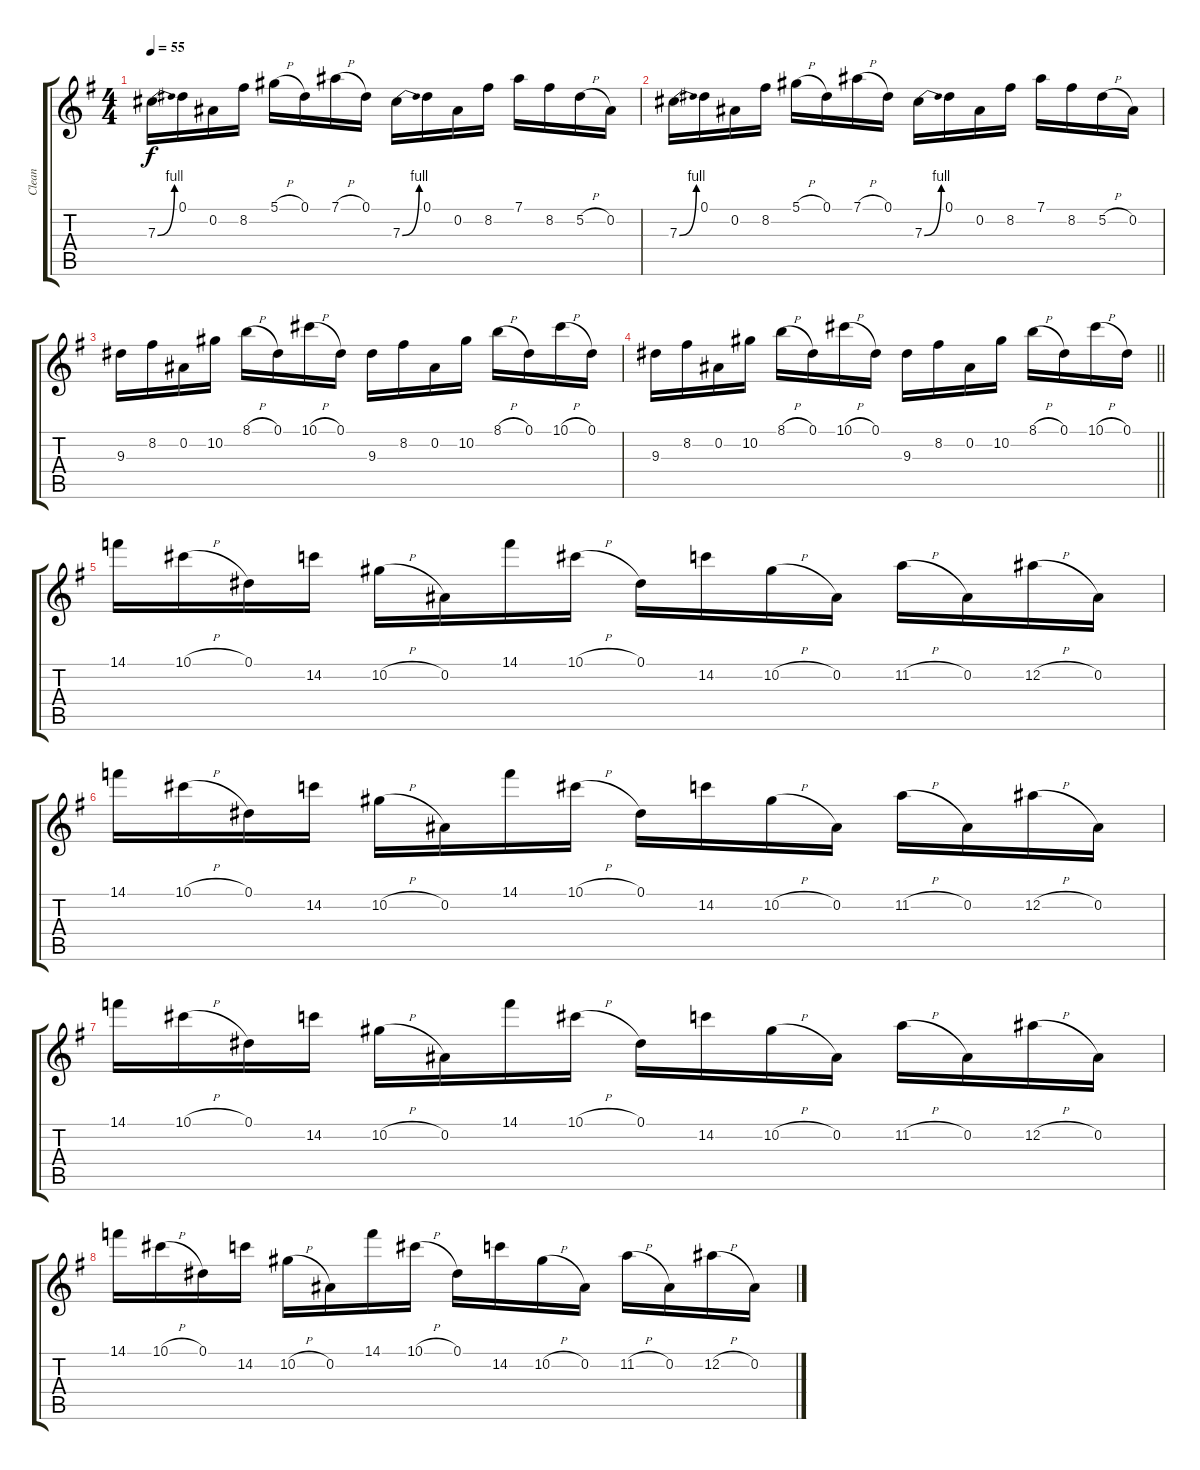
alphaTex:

\track ("Clean" "Clean") {instrument electricguitarclean}
\staff {score tabs}
\tuning (Eb4 Bb3 Gb3 Db3 Ab2 Eb2) {hide}
\ts (4 4)
\tempo 55
\clef g2
\ks g
7.3{be (bend 0 0 60 4)}.16{dy f} 0.1.16 0.2.16 8.2.16 5.1{h}.16 0.1.16 7.1{h}.16 0.1.16 7.3{be (bend 0 0 60 4)}.16 0.1.16 0.2.16 8.2.16 7.1.16 8.2.16 5.2{h}.16 0.2.16 |
7.3{be (bend 0 0 60 4)}.16 0.1.16 0.2.16 8.2.16 5.1{h}.16 0.1.16 7.1{h}.16 0.1.16 7.3{be (bend 0 0 60 4)}.16 0.1.16 0.2.16 8.2.16 7.1.16 8.2.16 5.2{h}.16 0.2.16 |
9.3.16 8.2.16 0.2.16 10.2.16 8.1{h}.16 0.1.16 10.1{h}.16 0.1.16 9.3.16 8.2.16 0.2.16 10.2.16 8.1{h}.16 0.1.16 10.1{h}.16 0.1.16 |
\barLineRight lightlight
9.3.16 8.2.16 0.2.16 10.2.16 8.1{h}.16 0.1.16 10.1{h}.16 0.1.16 9.3.16 8.2.16 0.2.16 10.2.16 8.1{h}.16 0.1.16 10.1{h}.16 0.1.16 |
\section ("" " ")
14.1.16 10.1{h}.16 0.1.16 14.2.16 10.2{h}.16 0.2.16 14.1.16 10.1{h}.16 0.1.16 14.2.16 10.2{h}.16 0.2.16 11.2{h}.16 0.2.16 12.2{h}.16 0.2.16 |
14.1.16 10.1{h}.16 0.1.16 14.2.16 10.2{h}.16 0.2.16 14.1.16 10.1{h}.16 0.1.16 14.2.16 10.2{h}.16 0.2.16 11.2{h}.16 0.2.16 12.2{h}.16 0.2.16 |
14.1.16 10.1{h}.16 0.1.16 14.2.16 10.2{h}.16 0.2.16 14.1.16 10.1{h}.16 0.1.16 14.2.16 10.2{h}.16 0.2.16 11.2{h}.16 0.2.16 12.2{h}.16 0.2.16 |
14.1.16 10.1{h}.16 0.1.16 14.2.16 10.2{h}.16 0.2.16 14.1.16 10.1{h}.16 0.1.16 14.2.16 10.2{h}.16 0.2.16 11.2{h}.16 0.2.16 12.2{h}.16 0.2.16
